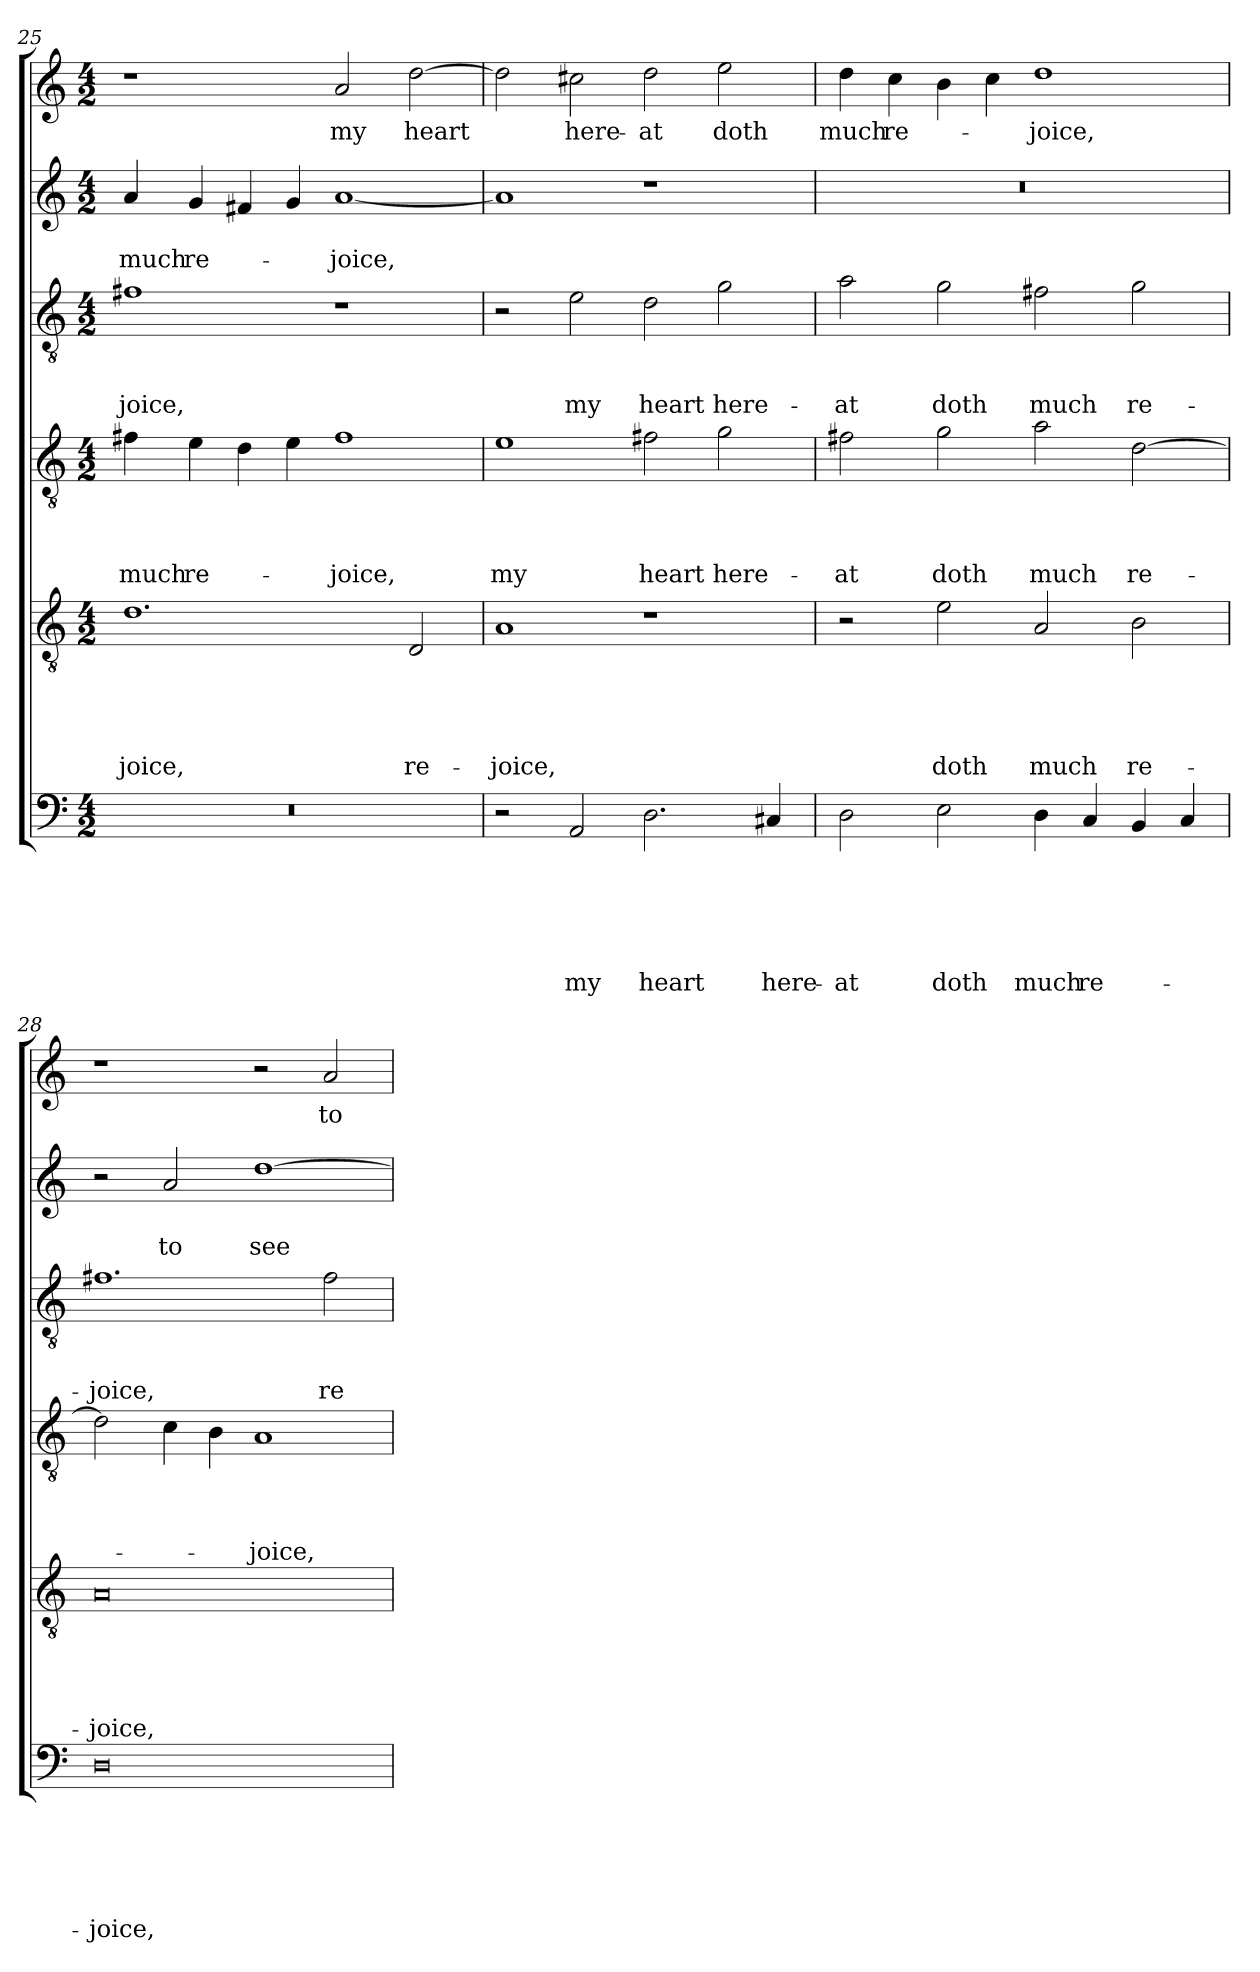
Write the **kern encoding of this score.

**kern	**text	**text	**text	**text	**text	**text	**kern	**text	**text	**text	**text	**text	**kern	**text	**text	**text	**text	**kern	**text	**text	**text	**kern	**text	**text	**kern	**text
*part6	*part6	*part6	*part6	*part6	*part6	*part6	*part5	*part5	*part5	*part5	*part5	*part5	*part4	*part4	*part4	*part4	*part4	*part3	*part3	*part3	*part3	*part2	*part2	*part2	*part1	*part1
*staff6	*staff6	*staff6	*staff6	*staff6	*staff6	*staff6	*staff5	*staff5	*staff5	*staff5	*staff5	*staff5	*staff4	*staff4	*staff4	*staff4	*staff4	*staff3	*staff3	*staff3	*staff3	*staff2	*staff2	*staff2	*staff1	*staff1
!!LO:LB:g=z
*clefF4	*	*	*	*	*	*	*clefGv2	*	*	*	*	*	*clefGv2	*	*	*	*	*clefGv2	*	*	*	*clefG2	*	*	*clefG2	*
*k[]	*	*	*	*	*	*	*k[]	*	*	*	*	*	*k[]	*	*	*	*	*k[]	*	*	*	*k[]	*	*	*k[]	*
*C:	*	*	*	*	*	*	*C:	*	*	*	*	*	*C:	*	*	*	*	*C:	*	*	*	*C:	*	*	*C:	*
*M4/2	*	*	*	*	*	*	*M4/2	*	*	*	*	*	*M4/2	*	*	*	*	*M4/2	*	*	*	*M4/2	*	*	*M4/2	*
=25	=25	=25	=25	=25	=25	=25	=25	=25	=25	=25	=25	=25	=25	=25	=25	=25	=25	=25	=25	=25	=25	=25	=25	=25	=25	=25
!	!	!	!	!	!	!	!	!	!	!	!	!LO:LY:b	!	!	!	!	!LO:LY:b	!	!	!	!LO:LY:b	!	!	!LO:LY:b	!	!
0r	.	.	.	.	.	.	1.d	.	.	.	.	-joice,	4f#X\	.	.	.	much	1f#X	.	.	-joice,	4a/	.	much	1r	.
!	!	!	!	!	!	!	!	!	!	!	!	!	!	!	!	!	!LO:LY:b	!	!	!	!	!	!	!LO:LY:b	!	!
.	.	.	.	.	.	.	.	.	.	.	.	.	4e\	.	.	.	re-	.	.	.	.	4g/	.	re-	.	.
.	.	.	.	.	.	.	.	.	.	.	.	.	4d\	.	.	.	.	.	.	.	.	4f#X/	.	.	.	.
.	.	.	.	.	.	.	.	.	.	.	.	.	4e\	.	.	.	.	.	.	.	.	4g/	.	.	.	.
!	!	!	!	!	!	!	!	!	!	!	!	!	!	!	!	!	!LO:LY:b	!	!	!	!	!	!	!LO:LY:b	!	!LO:LY:b
.	.	.	.	.	.	.	.	.	.	.	.	.	1f#	.	.	.	-joice,	1r	.	.	.	[1a	.	-joice,	2a/	my
!	!	!	!	!	!	!	!	!	!	!	!	!LO:LY:b	!	!	!	!	!	!	!	!	!	!	!	!	!	!LO:LY:b
.	.	.	.	.	.	.	2D/	.	.	.	.	re-	.	.	.	.	.	.	.	.	.	.	.	.	[2dd\	heart
=26	=26	=26	=26	=26	=26	=26	=26	=26	=26	=26	=26	=26	=26	=26	=26	=26	=26	=26	=26	=26	=26	=26	=26	=26	=26	=26
!	!	!	!	!	!	!	!	!	!	!	!	!LO:LY:b	!	!	!	!	!LO:LY:b	!	!	!	!	!	!	!	!	!
2r	.	.	.	.	.	.	1A	.	.	.	.	-joice,	1e	.	.	.	my	2r	.	.	.	1a]	.	.	2dd\]	.
!	!	!	!	!	!	!LO:LY:b	!	!	!	!	!	!	!	!	!	!	!	!	!	!	!LO:LY:b	!	!	!	!	!LO:LY:b
2AA/	.	.	.	.	.	my	.	.	.	.	.	.	.	.	.	.	.	2e\	.	.	my	.	.	.	2cc#X\	here-
!	!	!	!	!	!	!LO:LY:b	!	!	!	!	!	!	!	!	!	!	!LO:LY:b	!	!	!	!LO:LY:b	!	!	!	!	!LO:LY:b
2.D\	.	.	.	.	.	heart	1r	.	.	.	.	.	2f#X\	.	.	.	heart	2d\	.	.	heart	1r	.	.	2dd\	-at
!	!	!	!	!	!	!	!	!	!	!	!	!	!	!	!	!	!LO:LY:b	!	!	!	!LO:LY:b	!	!	!	!	!LO:LY:b
.	.	.	.	.	.	.	.	.	.	.	.	.	2g\	.	.	.	here-	2g\	.	.	here-	.	.	.	2ee\	doth
!	!	!	!	!	!	!LO:LY:b	!	!	!	!	!	!	!	!	!	!	!	!	!	!	!	!	!	!	!	!
4C#X/	.	.	.	.	.	here-	.	.	.	.	.	.	.	.	.	.	.	.	.	.	.	.	.	.	.	.
=27	=27	=27	=27	=27	=27	=27	=27	=27	=27	=27	=27	=27	=27	=27	=27	=27	=27	=27	=27	=27	=27	=27	=27	=27	=27	=27
!	!	!	!	!	!	!LO:LY:b	!	!	!	!	!	!	!	!	!	!	!LO:LY:b	!	!	!	!LO:LY:b	!	!	!	!	!LO:LY:b
2D\	.	.	.	.	.	-at	2r	.	.	.	.	.	2f#X\	.	.	.	-at	2a\	.	.	-at	0r	.	.	4dd\	much
!	!	!	!	!	!	!	!	!	!	!	!	!	!	!	!	!	!	!	!	!	!	!	!	!	!	!LO:LY:b
.	.	.	.	.	.	.	.	.	.	.	.	.	.	.	.	.	.	.	.	.	.	.	.	.	4cc\	re-
!	!	!	!	!	!	!LO:LY:b	!	!	!	!	!	!LO:LY:b	!	!	!	!	!LO:LY:b	!	!	!	!LO:LY:b	!	!	!	!	!
2E\	.	.	.	.	.	doth	2e\	.	.	.	.	doth	2g\	.	.	.	doth	2g\	.	.	doth	.	.	.	4b\	.
.	.	.	.	.	.	.	.	.	.	.	.	.	.	.	.	.	.	.	.	.	.	.	.	.	4cc\	.
!	!	!	!	!	!	!LO:LY:b	!	!	!	!	!	!LO:LY:b	!	!	!	!	!LO:LY:b	!	!	!	!LO:LY:b	!	!	!	!	!LO:LY:b
4D\	.	.	.	.	.	much	2A/	.	.	.	.	much	2a\	.	.	.	much	2f#X\	.	.	much	.	.	.	1dd	-joice,
!	!	!	!	!	!	!LO:LY:b	!	!	!	!	!	!	!	!	!	!	!	!	!	!	!	!	!	!	!	!
4C/	.	.	.	.	.	re-	.	.	.	.	.	.	.	.	.	.	.	.	.	.	.	.	.	.	.	.
!	!	!	!	!	!	!	!	!	!	!	!	!LO:LY:b	!	!	!	!	!LO:LY:b	!	!	!	!LO:LY:b	!	!	!	!	!
4BB/	.	.	.	.	.	.	2B\	.	.	.	.	re-	[2d\	.	.	.	re-	2g\	.	.	re-	.	.	.	.	.
4C/	.	.	.	.	.	.	.	.	.	.	.	.	.	.	.	.	.	.	.	.	.	.	.	.	.	.
=28	=28	=28	=28	=28	=28	=28	=28	=28	=28	=28	=28	=28	=28	=28	=28	=28	=28	=28	=28	=28	=28	=28	=28	=28	=28	=28
!	!	!	!	!	!	!LO:LY:b	!	!	!	!	!	!LO:LY:b	!	!	!	!	!	!	!	!	!LO:LY:b	!	!	!	!	!
0D	.	.	.	.	.	-joice,	0A	.	.	.	.	-joice,	2d\]	.	.	.	.	1.f#X	.	.	-joice,	2r	.	.	1r	.
!	!	!	!	!	!	!	!	!	!	!	!	!	!	!	!	!	!	!	!	!	!	!	!	!LO:LY:b	!	!
.	.	.	.	.	.	.	.	.	.	.	.	.	4c\	.	.	.	.	.	.	.	.	2a/	.	to	.	.
.	.	.	.	.	.	.	.	.	.	.	.	.	4B\	.	.	.	.	.	.	.	.	.	.	.	.	.
!	!	!	!	!	!	!	!	!	!	!	!	!	!	!	!	!	!LO:LY:b	!	!	!	!	!	!	!LO:LY:b	!	!
.	.	.	.	.	.	.	.	.	.	.	.	.	1A	.	.	.	-joice,	.	.	.	.	[1dd	.	see	2r	.
!	!	!	!	!	!	!	!	!	!	!	!	!	!	!	!	!	!	!	!	!	!LO:LY:b	!	!	!	!	!LO:LY:b
.	.	.	.	.	.	.	.	.	.	.	.	.	.	.	.	.	.	2f#\	.	.	re-	.	.	.	2a/	to
=	=	=	=	=	=	=	=	=	=	=	=	=	=	=	=	=	=	=	=	=	=	=	=	=	=	=
*-	*-	*-	*-	*-	*-	*-	*-	*-	*-	*-	*-	*-	*-	*-	*-	*-	*-	*-	*-	*-	*-	*-	*-	*-	*-	*-
